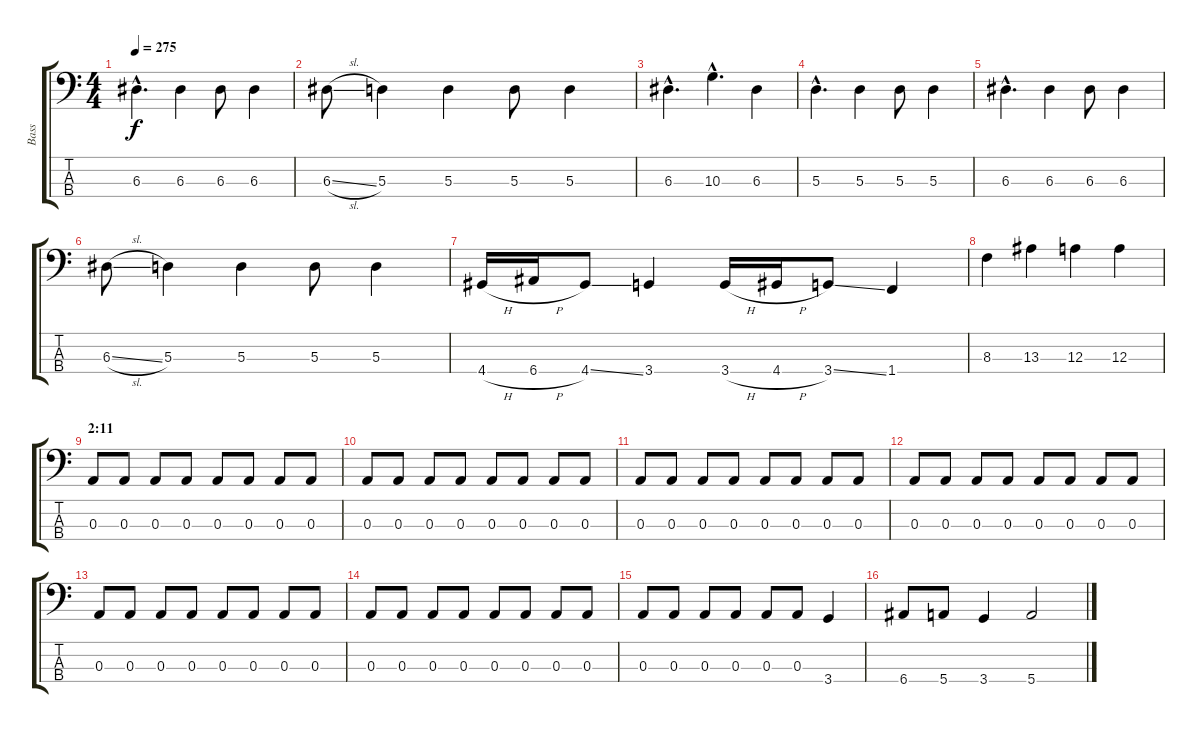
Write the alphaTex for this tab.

\track ("Bass" "Bass") {instrument electricbasspick}
\staff {score tabs}
\tuning (G2 D2 A1 E1) {hide}
\ts (4 4)
\tempo 275
\clef f4
\ks c
6.3{hac}.4{d dy f} 6.3.4 6.3.8 6.3.4 |
6.3{sl}.8 5.3.4 5.3.4 5.3.8 5.3.4 |
6.3{hac}.4{d} 10.3{hac}.4{d} 6.3.4 |
5.3{hac}.4{d} 5.3.4 5.3.8 5.3.4 |
6.3{hac}.4{d} 6.3.4 6.3.8 6.3.4 |
6.3{sl}.8 5.3.4 5.3.4 5.3.8 5.3.4 |
4.4{h}.16 6.4{h}.16 4.4{ss}.8 3.4.4 3.4{h}.16 4.4{h}.16 3.4{ss}.8 1.4.4 |
8.3.4 13.3.4 12.3.4 12.3.4 |
\section ("" "2:11")
0.3.8 0.3.8 0.3.8 0.3.8 0.3.8 0.3.8 0.3.8 0.3.8 |
0.3.8 0.3.8 0.3.8 0.3.8 0.3.8 0.3.8 0.3.8 0.3.8 |
0.3.8 0.3.8 0.3.8 0.3.8 0.3.8 0.3.8 0.3.8 0.3.8 |
0.3.8 0.3.8 0.3.8 0.3.8 0.3.8 0.3.8 0.3.8 0.3.8 |
0.3.8 0.3.8 0.3.8 0.3.8 0.3.8 0.3.8 0.3.8 0.3.8 |
0.3.8 0.3.8 0.3.8 0.3.8 0.3.8 0.3.8 0.3.8 0.3.8 |
0.3.8 0.3.8 0.3.8 0.3.8 0.3.8 0.3.8 3.4.4 |
6.4.8 5.4.8 3.4.4 5.4.2
